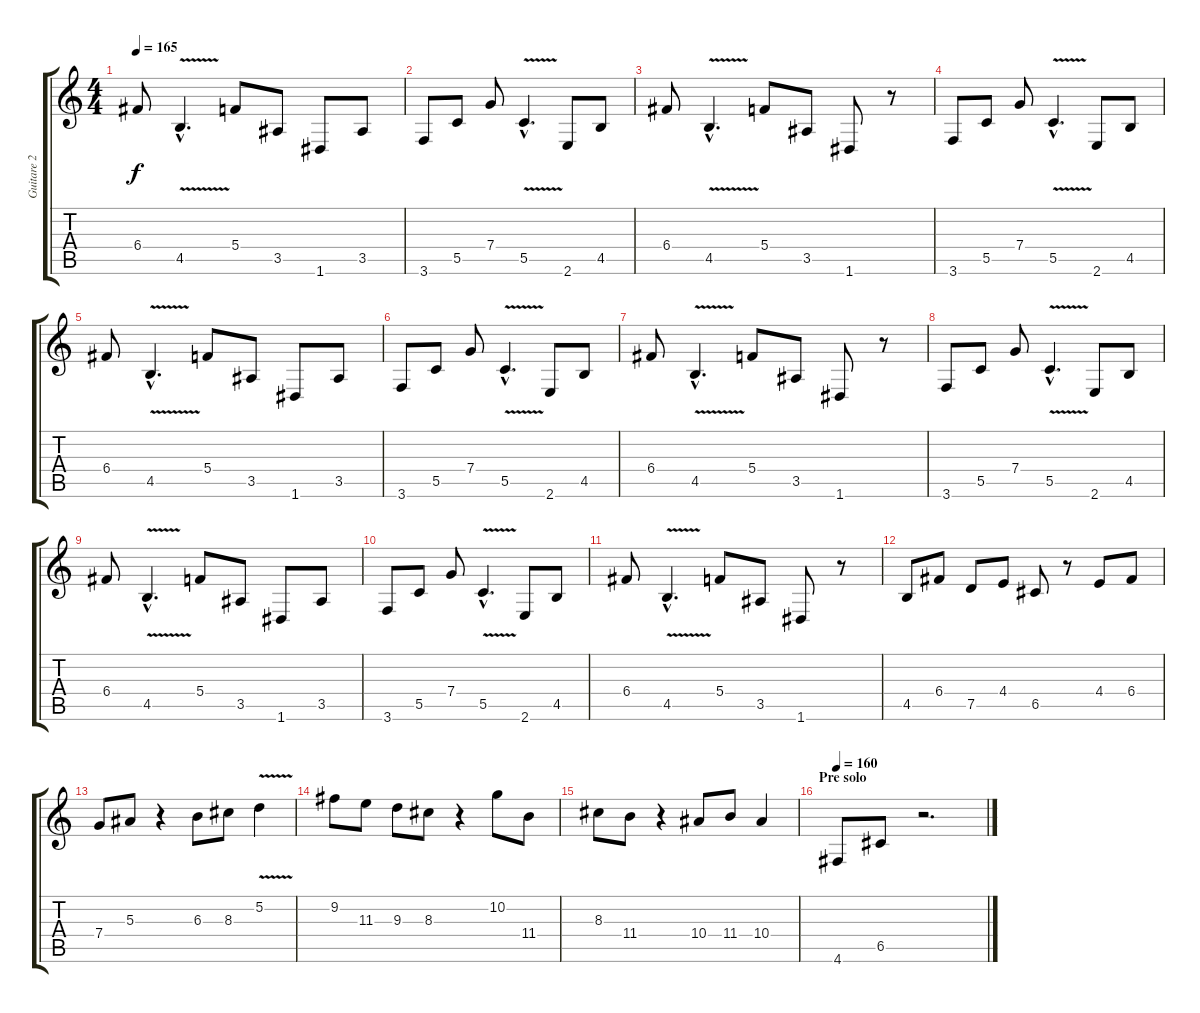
\track ("Guitare 2" "Guitare 2") {instrument distortionguitar}
\staff {score tabs}
\tuning (D4 A3 F3 C3 G2 D2) {hide}
\ts (4 4)
\tempo 165
\clef g2
\ks c
6.4.8{dy f} 4.5{v hac}.4{d} 5.4.8 3.5.8 1.6.8 3.5.8 |
3.6.8 5.5.8 7.4.8 5.5{v hac}.4{d} 2.6.8 4.5.8 |
6.4.8 4.5{v hac}.4{d} 5.4.8 3.5.8 1.6.8 r.8 |
3.6.8 5.5.8 7.4.8 5.5{v hac}.4{d} 2.6.8 4.5.8 |
6.4.8 4.5{v hac}.4{d} 5.4.8 3.5.8 1.6.8 3.5.8 |
3.6.8 5.5.8 7.4.8 5.5{v hac}.4{d} 2.6.8 4.5.8 |
6.4.8 4.5{v hac}.4{d} 5.4.8 3.5.8 1.6.8 r.8 |
3.6.8 5.5.8 7.4.8 5.5{v hac}.4{d} 2.6.8 4.5.8 |
6.4.8 4.5{v hac}.4{d} 5.4.8 3.5.8 1.6.8 3.5.8 |
3.6.8 5.5.8 7.4.8 5.5{v hac}.4{d} 2.6.8 4.5.8 |
6.4.8 4.5{v hac}.4{d} 5.4.8 3.5.8 1.6.8 r.8 |
4.5.8 6.4.8 7.5.8 4.4.8 6.5.8 r.8 4.4.8 6.4.8 |
7.4.8 5.3.8 r.4 6.3.8 8.3.8 5.2{v}.4 |
9.2.8 11.3.8 9.3.8 8.3.8 r.4 10.2.8 11.4.8 |
8.3.8 11.4.8 r.4 10.4.8 11.4.8 10.4.4 |
\section ("" "Pre solo")
\tempo 160
4.6.8 6.5.8 r.2{d}
